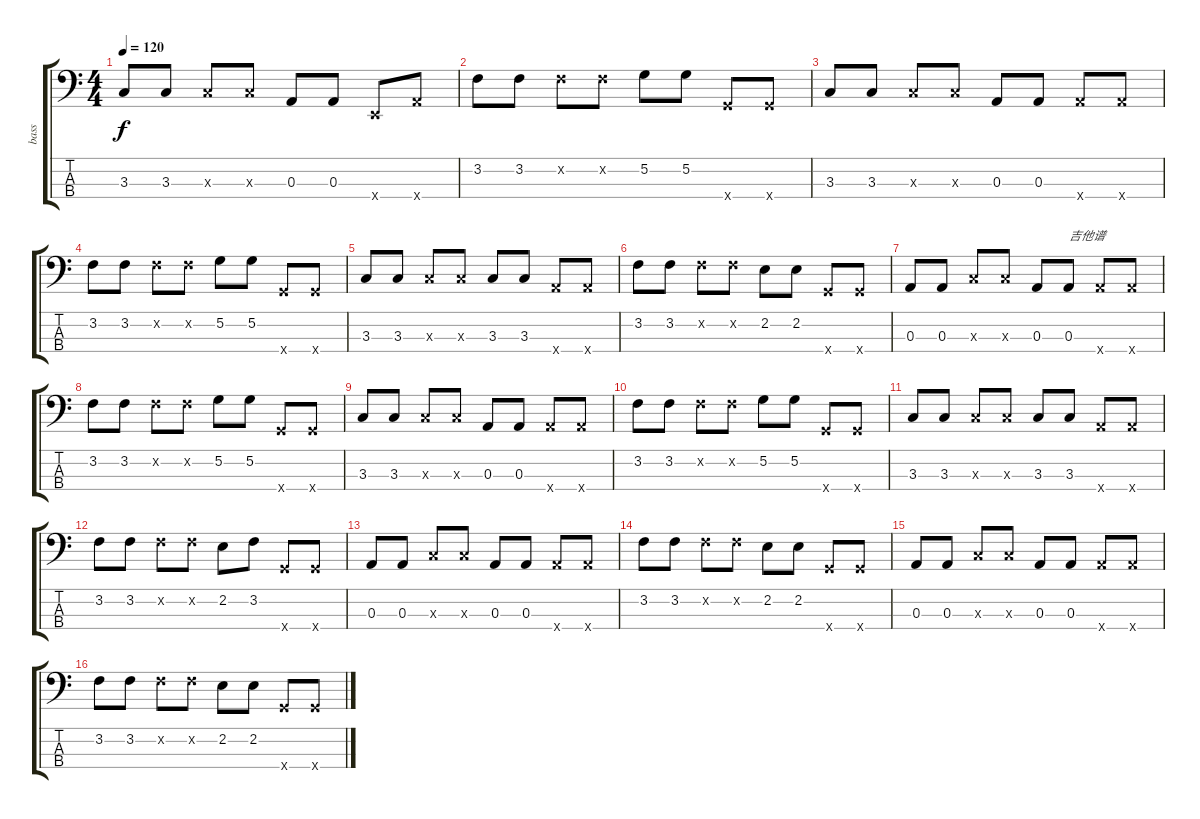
\track ("bass" "bass") {instrument electricbassfinger}
\staff {score tabs}
\tuning (G2 D2 A1 E1) {hide}
\ts (4 4)
\tempo 120
\clef f4
\ks c
3.3.8{dy f} 3.3.8 3.3{x}.8 3.3{x}.8 0.3.8 0.3.8 0.4{x}.8 5.4{x}.8 |
3.2.8 3.2.8 3.2{x}.8 3.2{x}.8 5.2.8 5.2.8 3.4{x}.8 3.4{x}.8 |
3.3.8 3.3.8 3.3{x}.8 3.3{x}.8 0.3.8 0.3.8 5.4{x}.8 5.4{x}.8 |
3.2.8 3.2.8 3.2{x}.8 3.2{x}.8 5.2.8 5.2.8 3.4{x}.8 3.4{x}.8 |
3.3.8 3.3.8 3.3{x}.8 3.3{x}.8 3.3.8 3.3.8 5.4{x}.8 5.4{x}.8 |
3.2.8 3.2.8 3.2{x}.8 3.2{x}.8 2.2.8 2.2.8 3.4{x}.8 3.4{x}.8 |
0.3.8 0.3.8 3.3{x}.8 3.3{x}.8 0.3.8 0.3.8{txt "吉他谱"} 5.4{x}.8 5.4{x}.8 |
3.2.8 3.2.8 3.2{x}.8 3.2{x}.8 5.2.8 5.2.8 3.4{x}.8 3.4{x}.8 |
3.3.8 3.3.8 3.3{x}.8 3.3{x}.8 0.3.8 0.3.8 5.4{x}.8 5.4{x}.8 |
3.2.8 3.2.8 3.2{x}.8 3.2{x}.8 5.2.8 5.2.8 3.4{x}.8 3.4{x}.8 |
3.3.8 3.3.8 3.3{x}.8 3.3{x}.8 3.3.8 3.3.8 5.4{x}.8 5.4{x}.8 |
3.2.8 3.2.8 3.2{x}.8 3.2{x}.8 2.2.8 3.2.8 3.4{x}.8 3.4{x}.8 |
0.3.8 0.3.8 3.3{x}.8 3.3{x}.8 0.3.8 0.3.8 5.4{x}.8 5.4{x}.8 |
3.2.8 3.2.8 3.2{x}.8 3.2{x}.8 2.2.8 2.2.8 3.4{x}.8 3.4{x}.8 |
0.3.8 0.3.8 3.3{x}.8 3.3{x}.8 0.3.8 0.3.8 5.4{x}.8 5.4{x}.8 |
3.2.8 3.2.8 3.2{x}.8 3.2{x}.8 2.2.8 2.2.8 3.4{x}.8 3.4{x}.8
